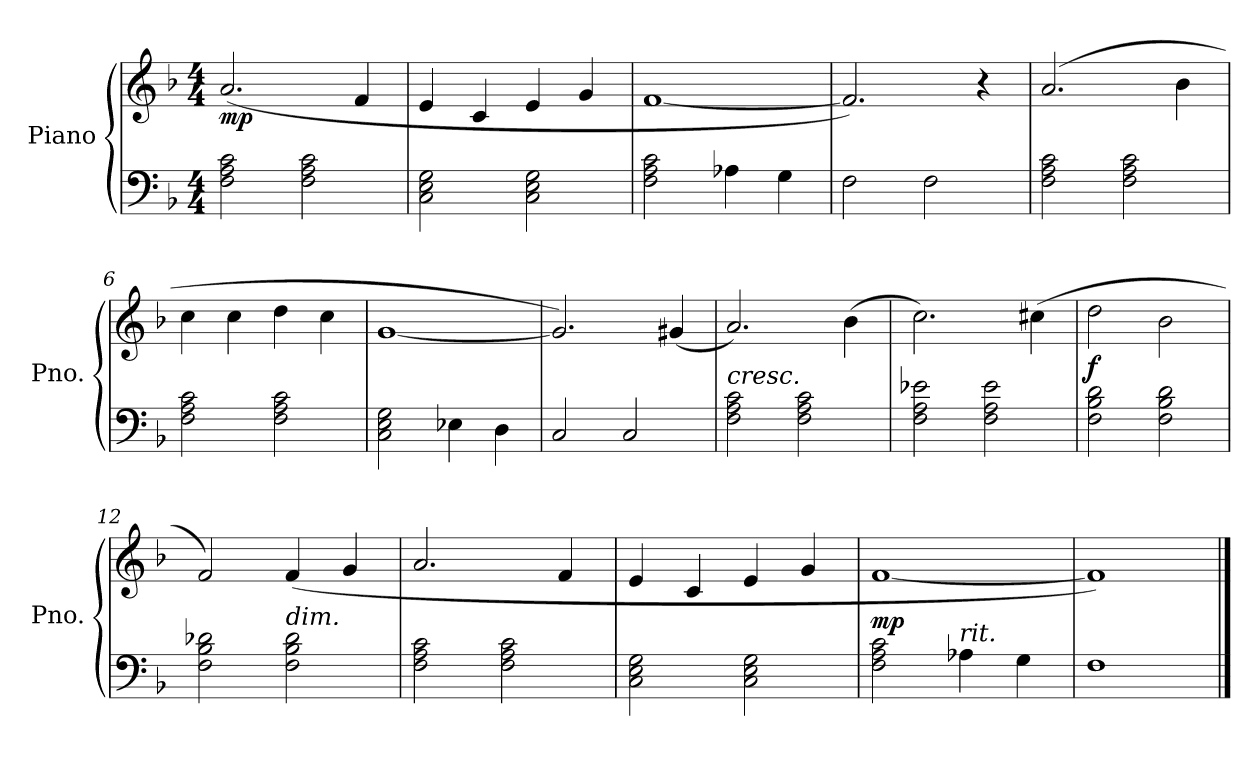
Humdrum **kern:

**kern	**kern	**dynam
*part1	*part1	*part1
*staff2	*staff1	*staff1/2
*I"Piano	*	*
*I'Pno.	*	*
*clefF4	*clefG2	*
*k[b-]	*k[b-]	*
*M4/4	*M4/4	*
=1	=1	=1
!	!	!LO:DY:b
2F\ 2A\ 2c\	(>2.a/	mp
2F\ 2A\ 2c\	.	.
.	4f/	.
=2	=2	=2
2C\ 2E\ 2G\	4e/	.
.	4c/	.
2C\ 2E\ 2G\	4e/	.
.	4g/	.
=3	=3	=3
2F\ 2A\ 2c\	[1f	.
4A-X\	.	.
4G\	.	.
=4	=4	=4
2F\	2.f/])	.
2F\	.	.
.	4r	.
!!LO:LB:g=z
=5	=5	=5
2F\ 2A\ 2c\	(>2.a/	.
2F\ 2A\ 2c\	.	.
.	4b-\	.
=6	=6	=6
2F\ 2A\ 2c\	4cc\	.
.	4cc\	.
2F\ 2A\ 2c\	4dd\	.
.	4cc\	.
=7	=7	=7
2C\ 2E\ 2G\	[1g	.
4E-X\	.	.
4D\	.	.
=8	=8	=8
2C/	2.g/])	.
2C/	.	.
.	(<4g#X/	.
!!LO:LB:g=z
=9	=9	=9
!LO:TX:a:i:t=cresc.	!	!
2F\ 2A\ 2c\	2.a/)	.
2F\ 2A\ 2c\	.	.
.	(>4b-\	.
=10	=10	=10
2F\ 2A\ 2e-X\	2.cc\)	.
2F\ 2A\ 2e-\	.	.
.	(>4cc#X\	.
=11	=11	=11
!	!	!LO:DY:a=2
2F\ 2B-\ 2d\	2dd\	f
2F\ 2B-\ 2d\	2b-\	.
=12	=12	=12
2F\ 2B-\ 2d-X\	2f/)	.
!LO:TX:a:i:t=dim.	!	!
2F\ 2B-\ 2d-\	(>4f/	.
.	4g/	.
!!LO:LB:g=z
=13	=13	=13
2F\ 2A\ 2c\	2.a/	.
2F\ 2A\ 2c\	.	.
.	4f/	.
=14	=14	=14
2C\ 2E\ 2G\	4e/	.
.	4c/	.
2C\ 2E\ 2G\	4e/	.
.	4g/	.
=15	=15	=15
!	!	!LO:DY:a=2
2F\ 2A\ 2c\	[1f	mp
!LO:TX:a:i:t=rit.	!	!
4A-X\	.	.
4G\	.	.
=16	=16	=16
1F	1f])	.
==	==	==
*-	*-	*-
